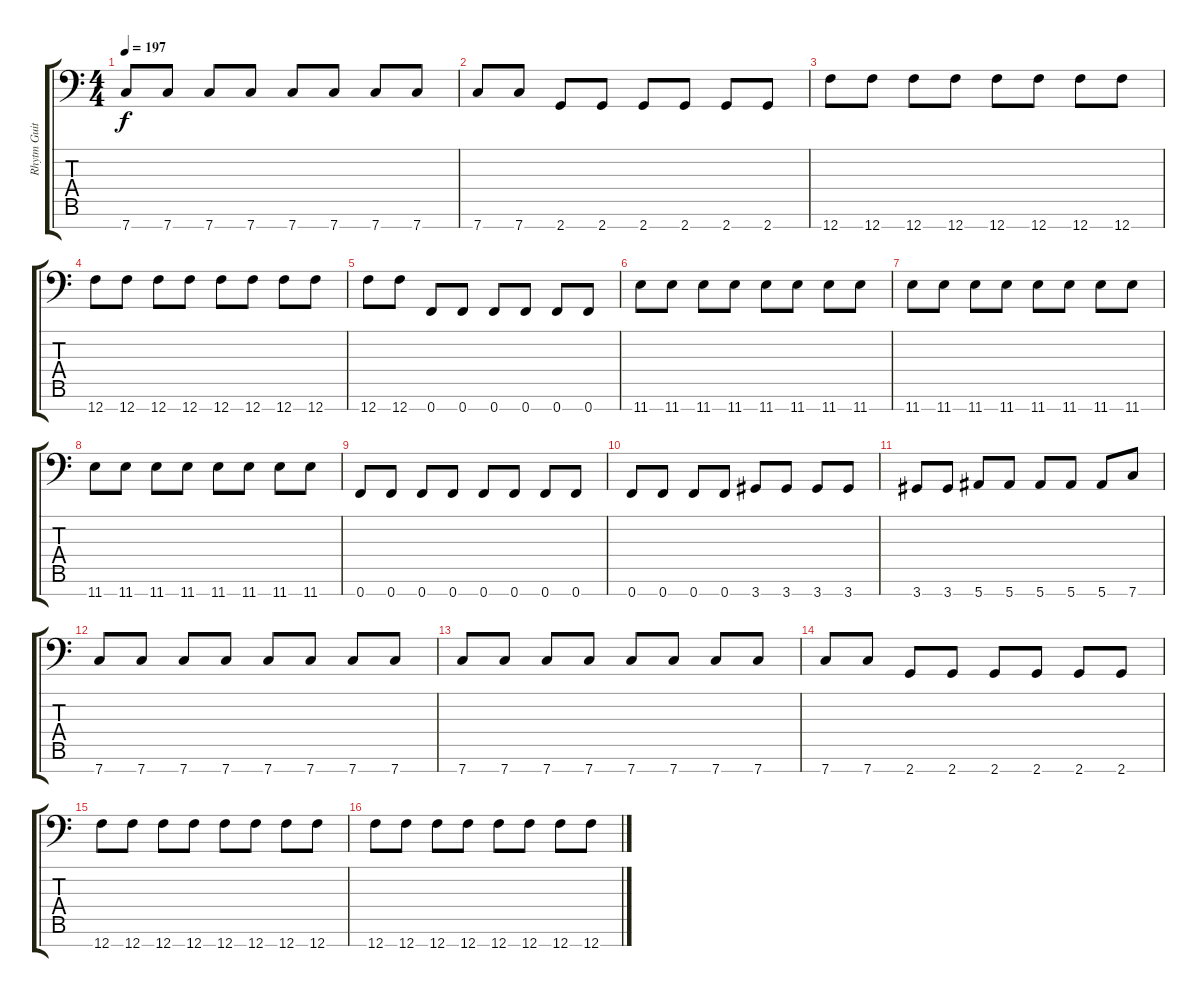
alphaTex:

\track ("Rhytm Guitar" "Rhytm Guit") {instrument distortionguitar}
\staff {score tabs}
\tuning (C4 G3 D3 Bb2 F2 C2 F1) {hide}
\ts (4 4)
\tempo 197
\clef f4
\ks c
7.7.8{dy f} 7.7.8 7.7.8 7.7.8 7.7.8 7.7.8 7.7.8 7.7.8 |
7.7.8 7.7.8 2.7.8 2.7.8 2.7.8 2.7.8 2.7.8 2.7.8 |
12.7.8 12.7.8 12.7.8 12.7.8 12.7.8 12.7.8 12.7.8 12.7.8 |
12.7.8 12.7.8 12.7.8 12.7.8 12.7.8 12.7.8 12.7.8 12.7.8 |
12.7.8 12.7.8 0.7.8 0.7.8 0.7.8 0.7.8 0.7.8 0.7.8 |
11.7.8 11.7.8 11.7.8 11.7.8 11.7.8 11.7.8 11.7.8 11.7.8 |
11.7.8 11.7.8 11.7.8 11.7.8 11.7.8 11.7.8 11.7.8 11.7.8 |
11.7.8 11.7.8 11.7.8 11.7.8 11.7.8 11.7.8 11.7.8 11.7.8 |
0.7.8 0.7.8 0.7.8 0.7.8 0.7.8 0.7.8 0.7.8 0.7.8 |
0.7.8 0.7.8 0.7.8 0.7.8 3.7.8 3.7.8 3.7.8 3.7.8 |
3.7.8 3.7.8 5.7.8 5.7.8 5.7.8 5.7.8 5.7.8 7.7.8 |
7.7.8 7.7.8 7.7.8 7.7.8 7.7.8 7.7.8 7.7.8 7.7.8 |
7.7.8 7.7.8 7.7.8 7.7.8 7.7.8 7.7.8 7.7.8 7.7.8 |
7.7.8 7.7.8 2.7.8 2.7.8 2.7.8 2.7.8 2.7.8 2.7.8 |
12.7.8 12.7.8 12.7.8 12.7.8 12.7.8 12.7.8 12.7.8 12.7.8 |
12.7.8 12.7.8 12.7.8 12.7.8 12.7.8 12.7.8 12.7.8 12.7.8
